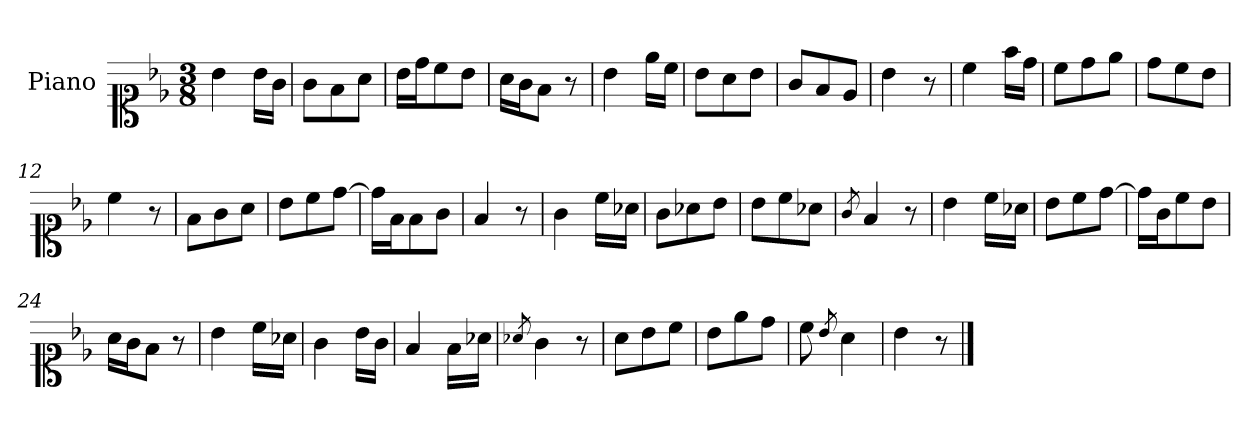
**kern
*part1
*staff1
*I"Piano
*I'Pno.
*clefC1
*k[b-e-]
*M3/8
=1
4b-\
16b-\LL
16g\JJ
=2
8g\L
8f\
8a\J
=3
16b-\LL
16dd\J
8cc\
8b-\J
=4
16a\LL
16g\J
8f\J
8r
=5
4b-\
16ee-\LL
16cc\JJ
=6
8b-\L
8a\
8b-\J
=7
8g/L
8f/
8e-/J
=8
4b-\
8r
!!LO:LB:g=z
=9
4cc\
16ff\LL
16dd\JJ
=10
8cc\L
8dd\
8ee-\J
=11
8dd\L
8cc\
8b-\J
=12
4cc\
8r
=13
8f\L
8g\
8a\J
=14
8b-\L
8cc\
[8dd\J
=15
16dd\LL]
16f\J
8f\
8g\J
=16
4f/
8r
=17
4g\
16cc\LL
16a-X\JJ
!!LO:LB:g=z
=18
8g\L
8a-X\
8b-\J
=19
8b-\L
8cc\
8a-X\J
=20
8qg/
4f/
8r
=21
4b-\
16cc\LL
16a-X\JJ
=22
8b-\L
8cc\
[8dd\J
=23
16dd\LL]
16g\J
8cc\
8b-\J
=24
16a\LL
16g\J
8f\J
8r
=25
4b-\
16cc\LL
16a-X\JJ
!!LO:LB:g=z
=26
4g\
16b-\LL
16g\JJ
=27
4f/
16f\LL
16a-X\JJ
=28
8qa-X/
4g\
8r
=29
8a\L
8b-\
8cc\J
=30
8b-\L
8ee-\
8dd\J
=31
8cc\
8qb-/
4a\
=32
4b-\
8r
==
*-
